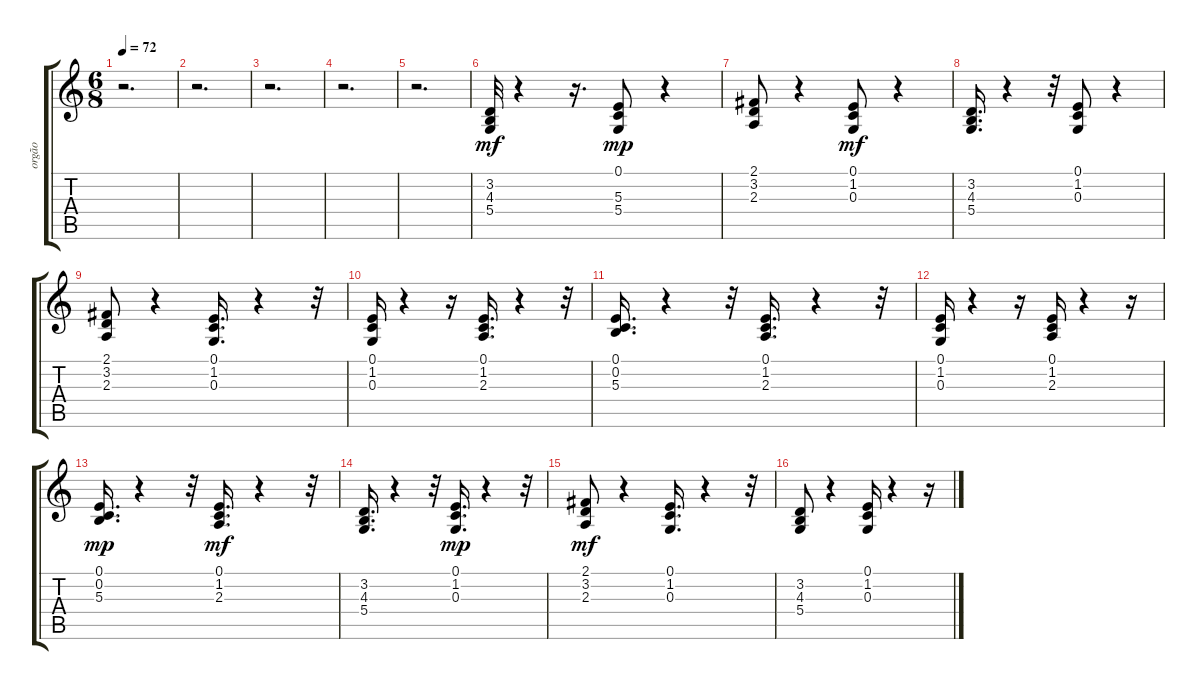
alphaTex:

\track ("orgão" "orgão") {instrument electricpiano2}
\staff {score tabs}
\tuning (E4 B3 G3 D3 A2 E2) {hide}
\ts (6 8)
\tempo 72
\clef g2
\ks c
r.2{d dy mf} |
r.2{d} |
r.2{d} |
r.2{d} |
r.2{d} |
(3.2 4.3 5.4).32 r.4 r.16{d} (0.1 5.3 5.4).8{dy mp} r.4 |
(2.1 3.2 2.3).8 r.4 (0.1 1.2 0.3).8{dy mf} r.4 |
(3.2 4.3 5.4).16{d} r.4 r.32 (0.1 1.2 0.3).8 r.4 |
(2.1 3.2 2.3).8 r.4 (0.1 1.2 0.3).16{d} r.4 r.32 |
(0.1 1.2 0.3).16 r.4 r.16 (0.1 1.2 2.3).16{d} r.4 r.32 |
(0.1 0.2 5.3).16{d} r.4 r.32 (0.1 1.2 2.3).16{d} r.4 r.32 |
(0.1 1.2 0.3).16 r.4 r.16 (0.1 1.2 2.3).16 r.4 r.16 |
(0.1 0.2 5.3).16{d dy mp} r.4 r.32 (0.1 1.2 2.3).16{d dy mf} r.4 r.32 |
(3.2 4.3 5.4).16{d} r.4 r.32 (0.1 1.2 0.3).16{d dy mp} r.4 r.32 |
(2.1 3.2 2.3).8{dy mf} r.4 (0.1 1.2 0.3).16{d} r.4 r.32 |
(3.2 4.3 5.4).8 r.4 (0.1 1.2 0.3).16 r.4 r.16
